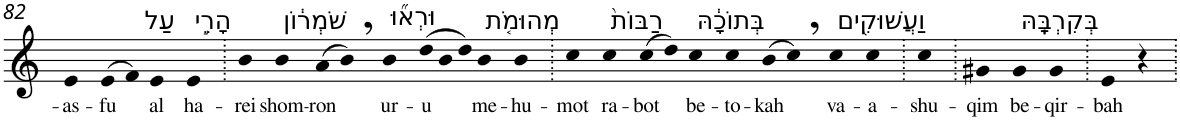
**kern	**text
*part1	*part1
*staff1	*staff1
*I"Piano	*
*I'Pno	*
!!LO:PB:g=z
*clefG2	*
*k[]	*
=82	=82
!	!LO:LY:b
4e	-as-
!	!LO:LY:b
(>8e	-fu
8f)	.
!LO:TX:a:t=עַל	!
!	!LO:LY:b
4e	al
!LO:TX:a:t=הָרֵ֣י	!
!	!LO:LY:b
4e	ha-
=83.	=83.
!	!LO:LY:b
4b	-rei
!LO:TX:a:t=שֹׁמְר֔וֹן	!
!	!LO:LY:b
4b	shom-
!	!LO:LY:b
(>8a	-ron
8b,)	.
!LO:TX:a:t=וּרְא֞וּ	!
!	!LO:LY:b
4b	ur-
!	!LO:LY:b
(>12dd	-u
12b	.
12dd)	.
!LO:TX:a:t=מְהוּמֹ֤ת	!
!	!LO:LY:b
4b	me-
!	!LO:LY:b
4b	-hu-
=84.	=84.
!	!LO:LY:b
4cc	-mot
!LO:TX:a:t=רַבּוֹת֙	!
!	!LO:LY:b
4cc	ra-
!	!LO:LY:b
(>8cc	-bot
8dd)	.
!LO:TX:a:t=בְּתוֹכָ֔הּ	!
!	!LO:LY:b
4cc	be-
!	!LO:LY:b
4cc	-to-
!	!LO:LY:b
(>8b	-kah
8cc,)	.
!LO:TX:a:t=וַעֲשׁוּקִ֖ים	!
!	!LO:LY:b
4cc	va-
!	!LO:LY:b
4cc	-a-
=85.	=85.
!	!LO:LY:b
4cc	-shu-
=86.	=86.
!	!LO:LY:b
4g#X	-qim
!LO:TX:a:t=בְּקִרְבָּֽהּ	!
!	!LO:LY:b
4g#	be-
!	!LO:LY:b
4g#	-qir-
=87.	=87.
!	!LO:LY:b
4e	-bah
4r	.
=.	=.
*-	*-
